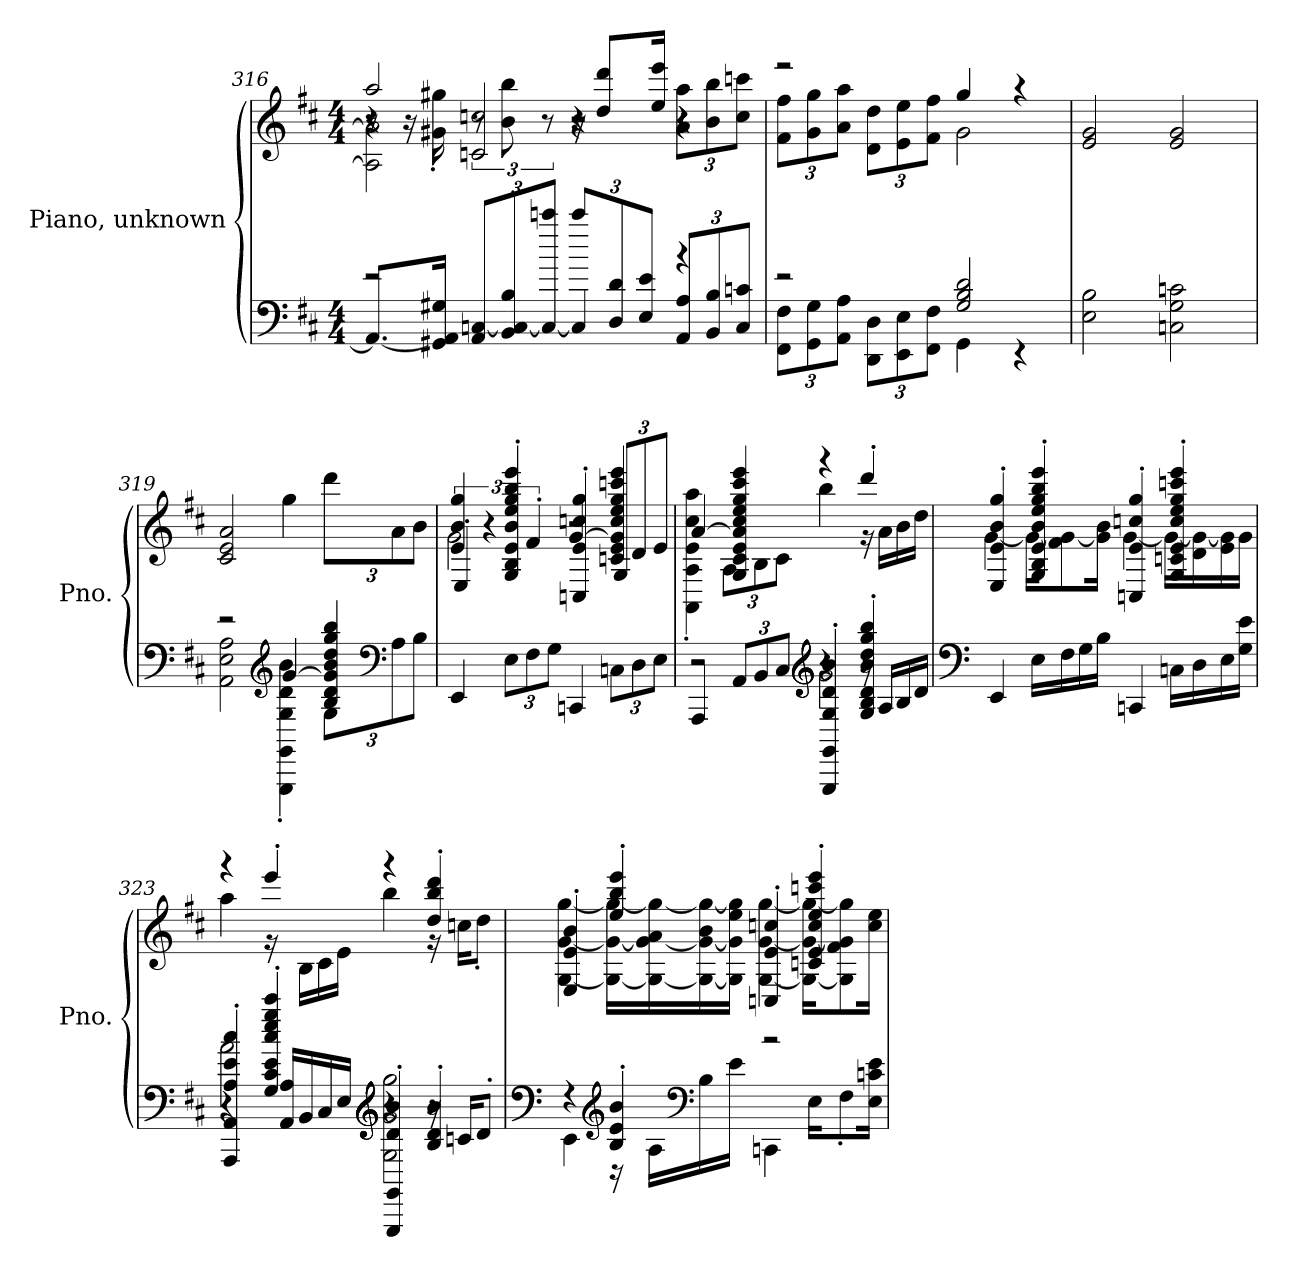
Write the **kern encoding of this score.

**kern	**kern
*part1	*part1
*staff2	*staff1
*I"Piano, unknown	*
*I'Pno.	*
*clefF4	*clefG2
*k[f#c#]	*k[f#c#]
*M4/4	*M4/4
=316	=316
*^	*^
*	*	*	*^
*	*	*	*	*^
2r	8.AA/L_	2aa/	8r	4r	2A\] 2a\]
.	.	.	16r	.	.
.	16GG#X/ 16AA/] 16G#X/Jk	.	16g#X\' 16gg#X\'	.	.
*	*Xbrackettup	*	*	*	*
.	12AA/ [12Cn/L	.	12r	2cn/ 2ccn/	.
.	12BB/ 12C/_ 12B/	.	12b\ 12bb\	.	.
.	12C/_ 12cccn/J	.	12r	.	.
12ccc/L	4C/]	16r	4r	.	2r
.	.	8dd/ 8ddd/L	.	.	.
12D/ 12d/	.	.	.	.	.
12E/ 12e/J	.	.	.	.	.
.	.	16ee/ 16eee/Jk	.	.	.
*	*	*	*Xbrackettup	*	*
4r	12AA/ 12A/L	4r	12a\ 12aa\L	4r	.
.	12BB/ 12B/	.	12b\ 12bb\	.	.
.	12C/ 12cn/J	.	12cc\ 12cccn\J	.	.
*	*	*	*v	*v	*v
=317	=317	=317	=317
2r	12FF#\ 12F#\L	2r	12f#\ 12ff#\L
.	12GG\ 12G\	.	12g\ 12gg\
.	12AA\ 12A\J	.	12a\ 12aa\J
.	12DD\ 12D\L	.	12d\ 12dd\L
.	12EE\ 12E\	.	12e\ 12ee\
.	12FF#\ 12F#\J	.	12f#\ 12ff#\J
2G/ 2B/ 2d/	4GG\	4gg/	2g\
.	4r	4r	.
*v	*v	*	*
*	*v	*v
!!LO:PB:g=z
=318	=318
2E\ 2B\	2e/ 2g/
2Cn\ 2G\ 2cn\	2e/ 2g/
=319	=319
*^	*
2r	2AA\ 2E\ 2A\	2c#/ 2e/ 2a/
*clefG2	*	*
[4g/	4GGG\' 4GG\' 4G\' 4d\' 4b\'	4gg\
4B/ 4d/ 4g/] 4b/ 4dd/ 4gg/ 4bb/	12G\L	12ddd\L
*clefF4	*	*
.	12A\	12a\
.	12B\J	12b\J
*v	*v	*
=320	=320
*	*^
*	*	*^
*	*	*	*brackettup
4EE/	4e/ 4b/ 4gg/	2g\	6E'/
.	.	.	6r
12E\L	4G/' 4B/' 4e/' 4b/' 4ee/' 4gg/' 4bb/' 4eee/'	.	.
12F#\	.	.	6f#'/
12G\J	.	.	.
4CCn/	[4g/	2r	4Cn/' 4e/' 4ccn/' 4gg/'
*	*	*	*Xbrackettup
12Cn\L	4cn/ 4e/ 4g/] 4cc/ 4ee/ 4gg/ 4cccn/ 4eee/	.	12G/L
12D\	.	.	12d/
12E\J	.	.	12e/J
*	*	*v	*v
=321	=321	=321
*^	*	*
*	*^	*	*
2r	2r	4AAA/	[4a/	4AA\' 4A\' 4e\' 4cc#\' 4aa\'
.	.	12AA/L	4G/ 4c#/ 4e/ 4a/] 4cc#/ 4ee/ 4gg/ 4ccc#/ 4eee/	12A\L
.	.	12BB/	.	12B\
.	.	12C#/J	.	12c#\J
*clefG2	*	*	*	*
4r	2g\	4GGG/' 4GG/' 4G/' 4d/' 4b/'	4r	4bb\
4G/' 4B/' 4d/' 4b/' 4dd/' 4gg/' 4bb/'	.	16r	4ddd'/	16r
.	.	16A/LL	.	16a\LL
.	.	16B/	.	16b\
.	.	16d/JJ	.	16dd\JJ
*v	*v	*v	*	*
!!LO:LB:g=z	!!
=322	=322	=322
*clefF4	*	*
4EE/	4E/' 4e/' 4b/' 4gg/'	[4g\
16E\LL	4G/' 4B/' 4e/' 4b/' 4ee/' 4gg/' 4bb/' 4eee/'	16g\KL_
16F#\	.	8f#\ 8g\_
16G\	.	.
16B\JJ	.	16g\] 16b\Jk
4CCn/	4Cn/' 4e/' 4ccn/' 4gg/'	[4g\
16Cn\LL	4G/' 4cn/' 4e/' 4cc/' 4ee/' 4gg/' 4cccn/' 4eee/'	16g\LL_
16D\	.	16d\ 16g\_
16E\	.	16e\ 16g\]
16G\ 16e\JJ	.	16g\JJ
=323	=323	=323
*^	*	*
*	*^	*	*
4r	2a\	4AAA/' 4AA/' 4A/' 4e/' 4cc#/'	4r	4aa\
4G/' 4c#/' 4e/' 4cc#/' 4ee/' 4gg/' 4ccc#/'	.	16AA/ 16A/LL	4eee'/	16r
.	.	16BB/	.	16B\LL
.	.	16C#/	.	16c#\
.	.	16E/JJ	.	16e\JJ
*clefG2	*	*	*	*
4r	2G\ 2g\ 2gg\	4GGG/' 4GG/' 4d/' 4b/'	4r	4bb\
4B/' 4d/' 4b/'	.	16r	4dd/' 4bb/' 4ddd/'	16r
.	.	16cn/KL	.	16ccn\KL
.	.	8d'/J	.	8dd'\J
*v	*v	*v	*	*
!!LO:LB:g=z	!!
=324	=324	=324
*clefF4	*	*
*^	*	*
4r	4EE\	4E/' 4e/' 4b/'	[4G\ [4g\ [4gg\
*clefG2	*	*	*
4B/' 4e/' 4b/'	16r	4ee/' 4bb/' 4eee/'	16G\_ 16g\_ 16gg\_LL
.	16A\LL	.	16G\_ 16g\_ 16a\ 16gg\_
*clefF4	*	*	*
.	16B\	.	16G\_ 16g\_ 16b\ 16gg\_
.	16e\JJ	.	16G\] 16g\] 16ee\ 16gg\]JJ
2r	4CCn\	4Cn/' 4e/' 4ccn/'	[4G\ [4g\ [4gg\
.	16E\KL	4cn/' 4e/' 4cc/' 4ee/' 4cccn/' 4eee/'	16G\_ 16g\_ 16gg\_KL
.	8F#'\	.	8G\] 8f#\ 8g\] 8gg\]
.	16E\ 16cn\ 16e\Jk	.	16cc\ 16ee\Jk
*v	*v	*	*
*	*v	*v
=	=
*-	*-
